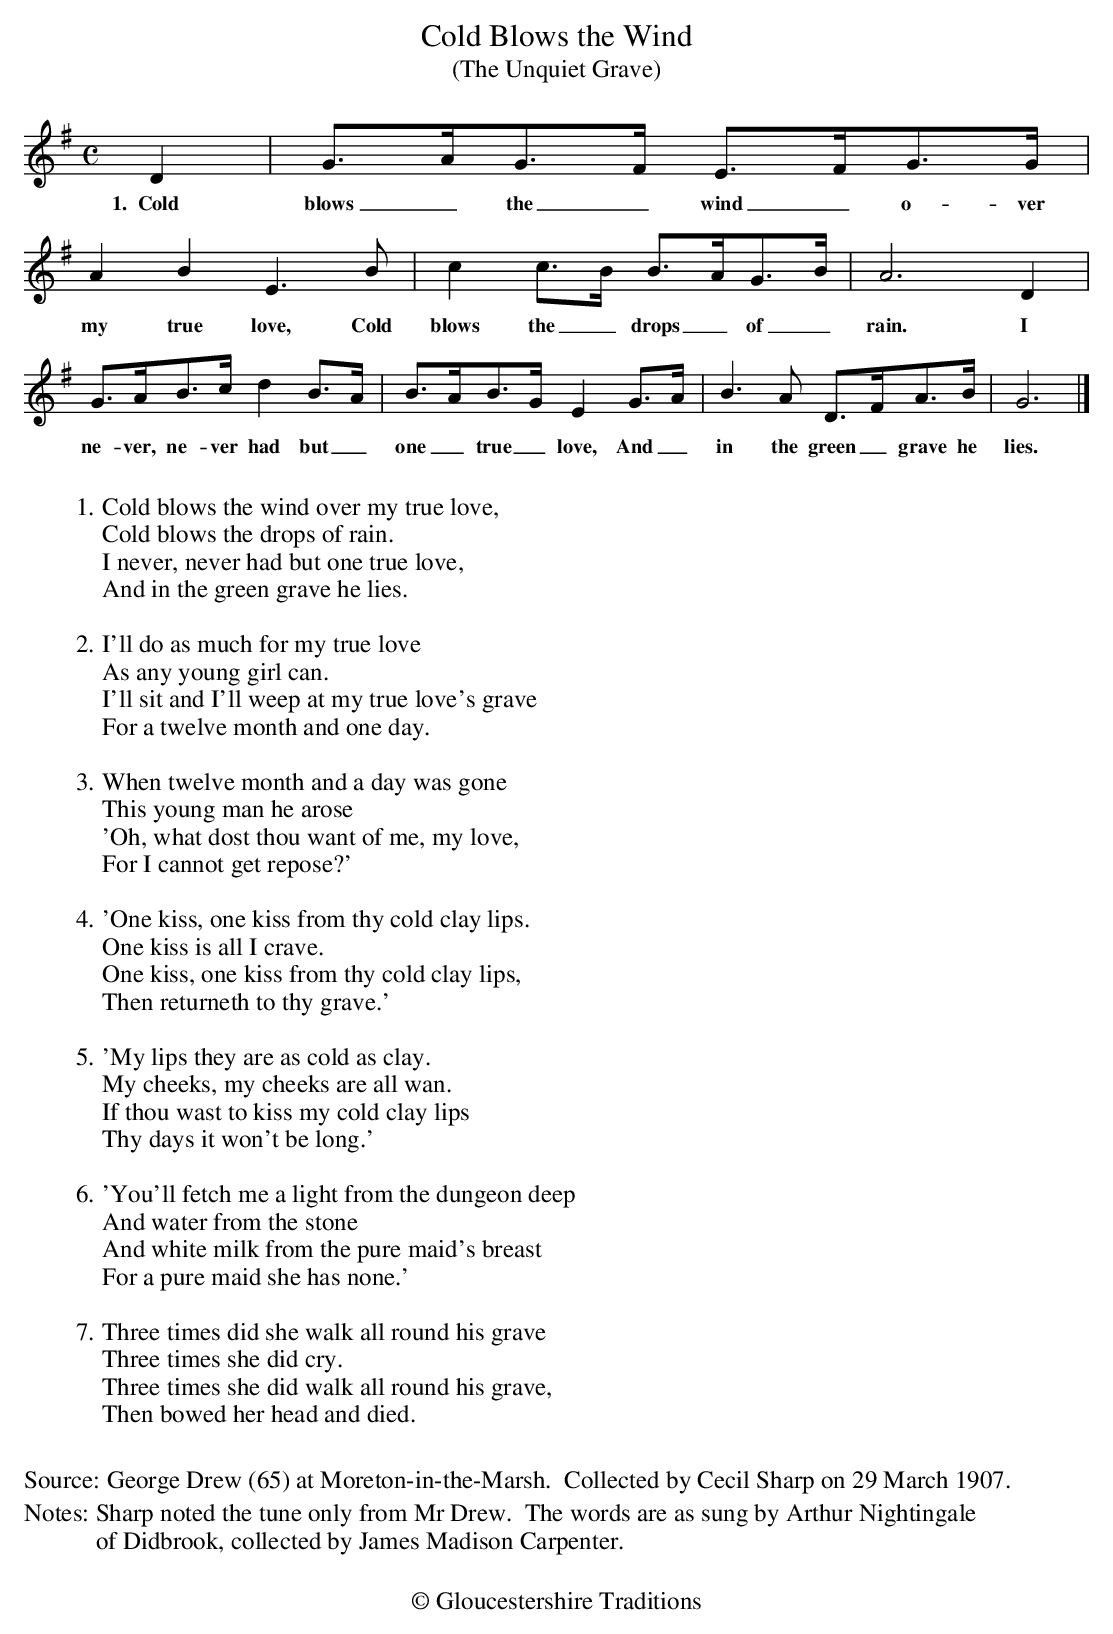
X:1
T:Cold Blows the Wind
T:(The Unquiet Grave)
M:C
L:1/8
K:G
D2 | G>-AG>-F E>-FG>G | A2 B2 E3 B | c2 c>-B B>-AG>-B | A6 D2 |
w:1.~~Cold blows_ the_ wind_ o-ver my true love, Cold blows the_ drops_ of_ rain. I
G>AB>c d2  B>-A | B>-AB>-G E2 G>-A | B3 A D>-FA>B | G6 |]
w:ne-ver, ne-ver had but_ one_ true_ love, And_ in the green_ grave he lies.
W:
W:1. Cold blows the wind over my true love,
W:Cold blows the drops of rain.
W:I never, never had but one true love,
W:And in the green grave he lies.
W:
W:2. I'll do as much for my true love
W:As any young girl can.
W:I'll sit and I'll weep at my true love's grave
W:For a twelve month and one day.
W:
W:3. When twelve month and a day was gone
W:This young man he arose
W:'Oh, what dost thou want of me, my love,
W:For I cannot get repose?'
W:
W:4. 'One kiss, one kiss from thy cold clay lips.
W:One kiss is all I crave.
W:One kiss, one kiss from thy cold clay lips,
W:Then returneth to thy grave.'
W:
W:5. 'My lips they are as cold as clay.
W:My cheeks, my cheeks are all wan.
W:If thou wast to kiss my cold clay lips
W:Thy days it won't be long.'
W:
W:6. 'You'll fetch me a light from the dungeon deep
W:And water from the stone
W:And white milk from the pure maid's breast
W:For a pure maid she has none.'
W:
W:7. Three times did she walk all round his grave
W:Three times she did cry.
W:Three times she did walk all round his grave,
W:Then bowed her head and died.
W:
